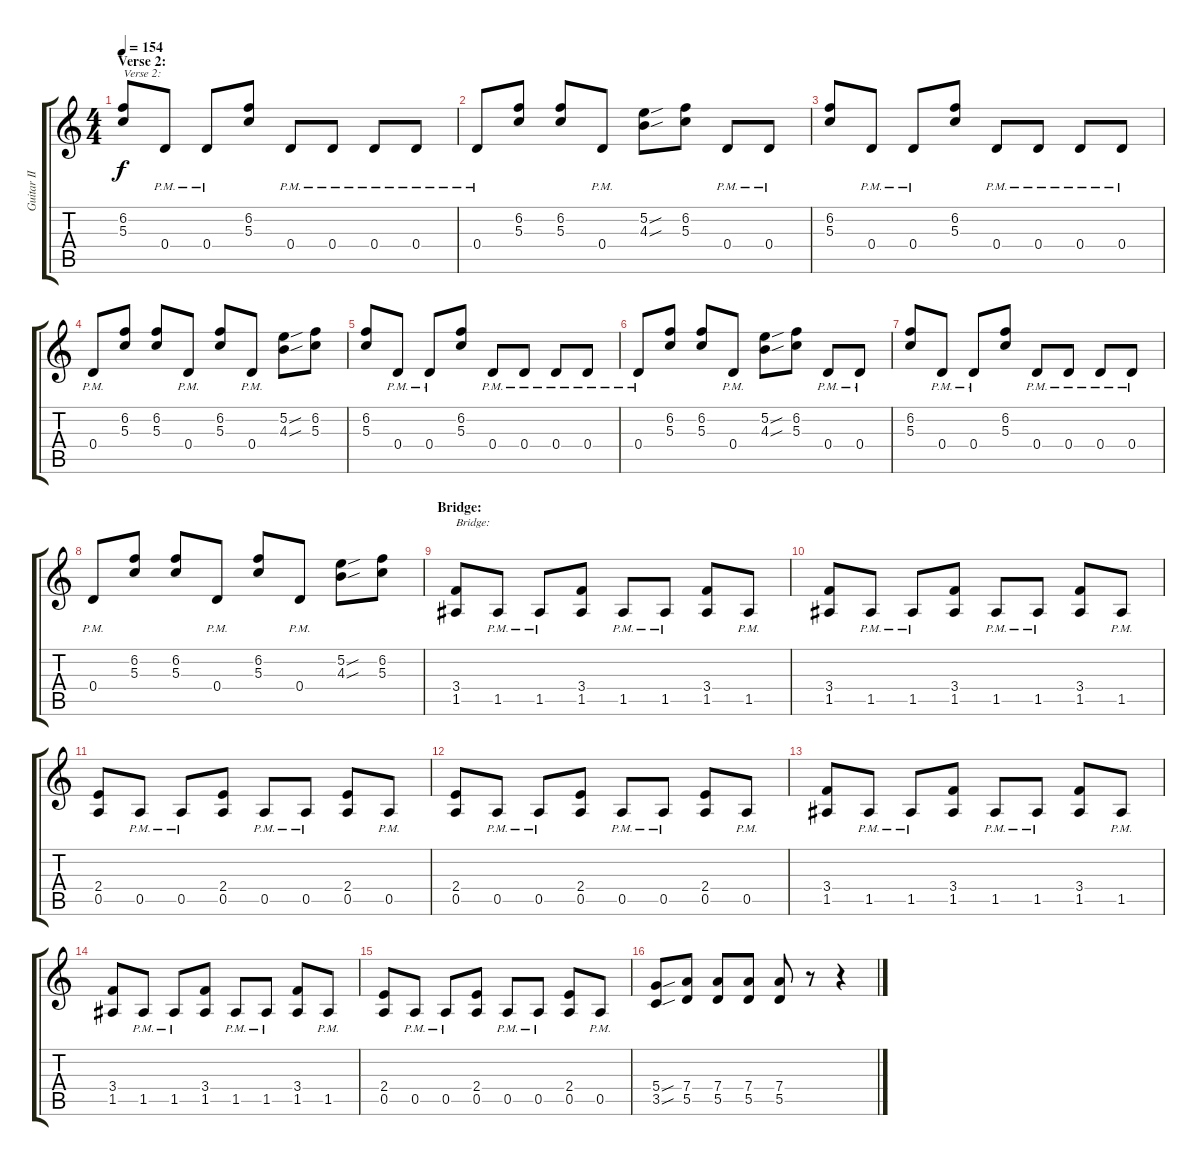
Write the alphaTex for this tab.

\track ("Guitar II" "Guitar II") {instrument distortionguitar}
\staff {score tabs}
\tuning (E4 B3 G3 D3 A2 E2) {hide}
\ts (4 4)
\section ("" "Verse 2:")
\tempo 154
\clef g2
\ks c
(6.2 5.3).8{txt "Verse 2:" dy f} 0.4{pm}.8 0.4{pm}.8 (6.2 5.3).8 0.4{pm}.8 0.4{pm}.8 0.4{pm}.8 0.4{pm}.8 |
0.4{pm}.8 (6.2 5.3).8 (6.2 5.3).8 0.4{pm}.8 (5.2{sou} 4.3{sou}).8 (6.2 5.3).8 0.4{pm}.8 0.4{pm}.8 |
(6.2 5.3).8 0.4{pm}.8 0.4{pm}.8 (6.2 5.3).8 0.4{pm}.8 0.4{pm}.8 0.4{pm}.8 0.4{pm}.8 |
0.4{pm}.8 (6.2 5.3).8 (6.2 5.3).8 0.4{pm}.8 (6.2 5.3).8 0.4{pm}.8 (5.2{sou} 4.3{sou}).8 (6.2 5.3).8 |
(6.2 5.3).8 0.4{pm}.8 0.4{pm}.8 (6.2 5.3).8 0.4{pm}.8 0.4{pm}.8 0.4{pm}.8 0.4{pm}.8 |
0.4{pm}.8 (6.2 5.3).8 (6.2 5.3).8 0.4{pm}.8 (5.2{sou} 4.3{sou}).8 (6.2 5.3).8 0.4{pm}.8 0.4{pm}.8 |
(6.2 5.3).8 0.4{pm}.8 0.4{pm}.8 (6.2 5.3).8 0.4{pm}.8 0.4{pm}.8 0.4{pm}.8 0.4{pm}.8 |
0.4{pm}.8 (6.2 5.3).8 (6.2 5.3).8 0.4{pm}.8 (6.2 5.3).8 0.4{pm}.8 (5.2{sou} 4.3{sou}).8 (6.2 5.3).8 |
\section ("" "Bridge:")
(3.4 1.5).8{txt "Bridge:"} 1.5{pm}.8 1.5{pm}.8 (3.4 1.5).8 1.5{pm}.8 1.5{pm}.8 (3.4 1.5).8 1.5{pm}.8 |
(3.4 1.5).8 1.5{pm}.8 1.5{pm}.8 (3.4 1.5).8 1.5{pm}.8 1.5{pm}.8 (3.4 1.5).8 1.5{pm}.8 |
(2.4 0.5).8 0.5{pm}.8 0.5{pm}.8 (2.4 0.5).8 0.5{pm}.8 0.5{pm}.8 (2.4 0.5).8 0.5{pm}.8 |
(2.4 0.5).8 0.5{pm}.8 0.5{pm}.8 (2.4 0.5).8 0.5{pm}.8 0.5{pm}.8 (2.4 0.5).8 0.5{pm}.8 |
(3.4 1.5).8 1.5{pm}.8 1.5{pm}.8 (3.4 1.5).8 1.5{pm}.8 1.5{pm}.8 (3.4 1.5).8 1.5{pm}.8 |
(3.4 1.5).8 1.5{pm}.8 1.5{pm}.8 (3.4 1.5).8 1.5{pm}.8 1.5{pm}.8 (3.4 1.5).8 1.5{pm}.8 |
(2.4 0.5).8 0.5{pm}.8 0.5{pm}.8 (2.4 0.5).8 0.5{pm}.8 0.5{pm}.8 (2.4 0.5).8 0.5{pm}.8 |
(5.4{sou} 3.5{sou}).8 (7.4 5.5).8 (7.4 5.5).8 (7.4 5.5).8 (7.4 5.5).8 r.8 r.4
